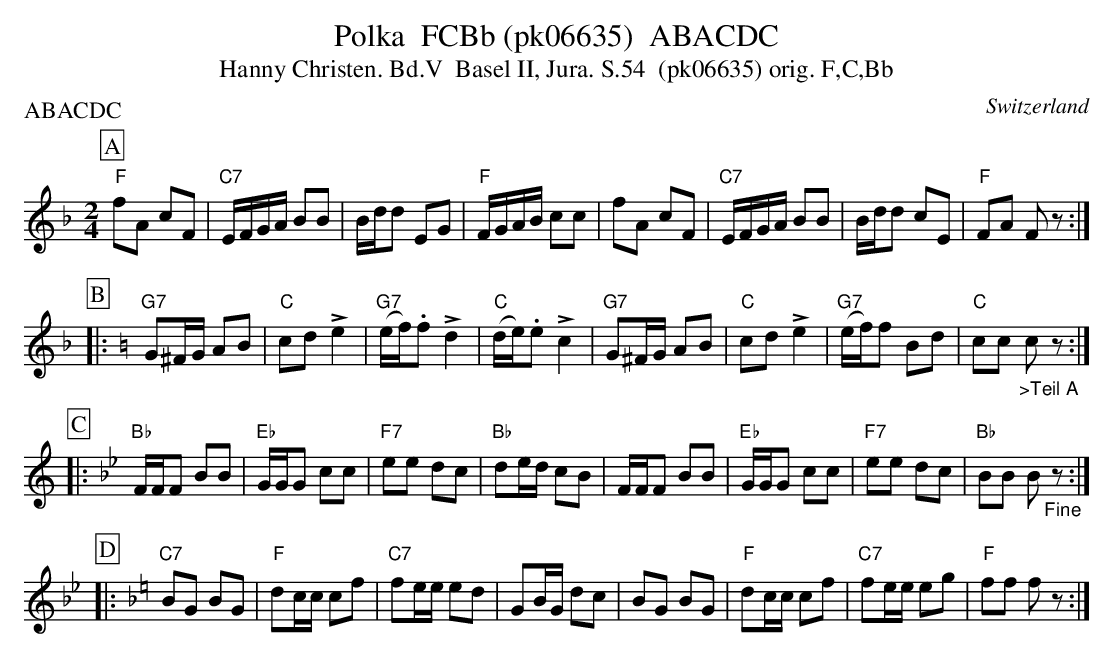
X:1
T:Polka  FCBb (pk06635)  ABACDC
T:Hanny Christen. Bd.V  Basel II, Jura. S.54  (pk06635) orig. F,C,Bb
P:ABACDC
M:2/4
L:1/8
O:Switzerland
K:F major
[P:A] "F"fA     cF | "C7"E/F/G/A/ BB | B/d/d EG | "F"F/G/A/B/ cc | fA cF | "C7"E/F/G/A/ BB | B/d/d cE | "F"FA Fz :|
[P:B] [K:C] |: "G7"G^F/G/ AB | "C"cd!>!e2 | ("G7"e/f/).f !>!d2 | ("C"d/e/).e!>!c2 |  "G7"G^F/G/ AB | "C"cd!>!e2 | ("G7"e/f/)f  Bd | "C"cc "_>Teil A"cz :|
[P:C] [K:Bb] |: "Bb"F/F/F BB | "Eb"G/G/G cc | "F7"ee dc | "Bb"de/d/ cB | F/F/F BB | "Eb"G/G/G cc | "F7"ee dc | "Bb"BB B"_Fine"z :|
[P:D] [K:F] |: "C7"BG BG | "F"dc/c/ cf | "C7"fe/e/ ed | GB/G/ dc | BG BG | "F"dc/c/ cf | "C7"fe/e/ eg | "F"ff fz :|
